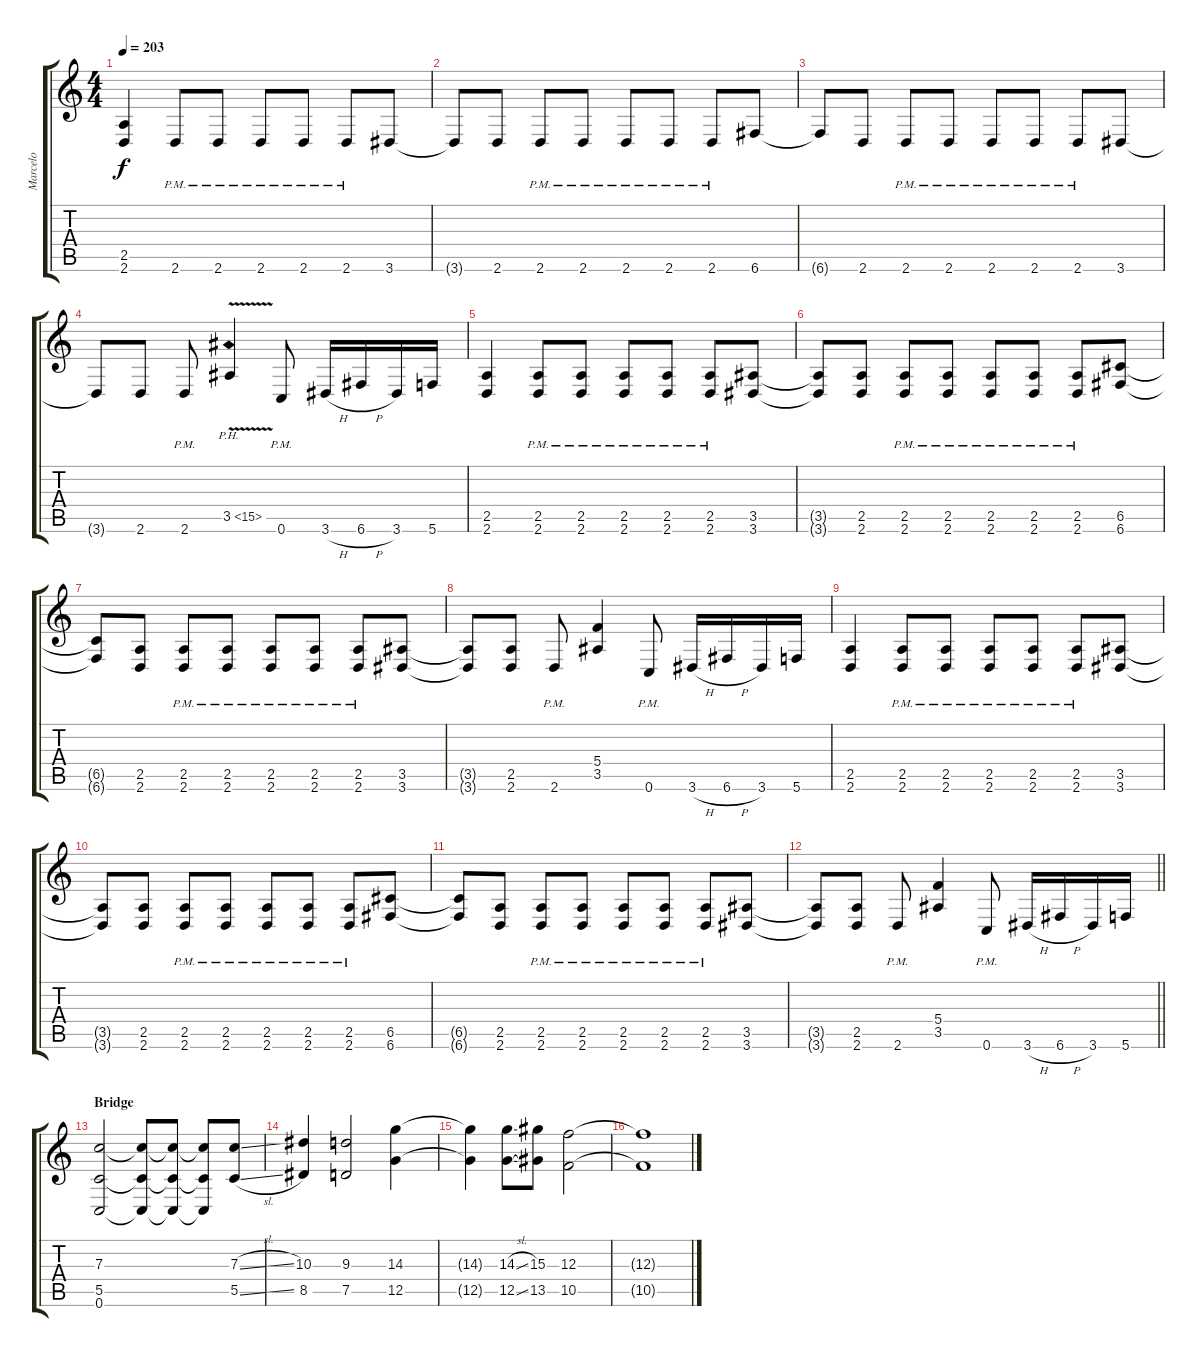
\track ("Marcelo" "Marcelo") {instrument distortionguitar}
\staff {score tabs}
\tuning (D4 A3 F3 C3 G2 C2) {hide}
\ts (4 4)
\tempo 203
\clef g2
\ks c
(2.5 2.6).4{dy f} 2.6{pm}.8 2.6{pm}.8 2.6{pm}.8 2.6{pm}.8 2.6{pm}.8 3.6.8 |
3.6{t}.8 2.6.8 2.6{pm}.8 2.6{pm}.8 2.6{pm}.8 2.6{pm}.8 2.6{pm}.8 6.6.8 |
6.6{t}.8 2.6.8 2.6{pm}.8 2.6{pm}.8 2.6{pm}.8 2.6{pm}.8 2.6{pm}.8 3.6.8 |
3.6{t}.8 2.6.8 2.6{pm}.8 3.5{ph 12 v}.4 0.6{pm}.8 3.6{h}.16 6.6{h}.16 3.6.16 5.6.16 |
(2.5 2.6).4 (2.5 2.6{pm}).8 (2.5 2.6{pm}).8 (2.5 2.6{pm}).8 (2.5 2.6{pm}).8 (2.5 2.6{pm}).8 (3.5 3.6).8 |
(3.5{t} 3.6{t}).8 (2.5 2.6).8 (2.5 2.6{pm}).8 (2.5 2.6{pm}).8 (2.5 2.6{pm}).8 (2.5 2.6{pm}).8 (2.5 2.6{pm}).8 (6.5 6.6).8 |
(6.5{t} 6.6{t}).8 (2.5 2.6).8 (2.5 2.6{pm}).8 (2.5 2.6{pm}).8 (2.5 2.6{pm}).8 (2.5 2.6{pm}).8 (2.5 2.6{pm}).8 (3.5 3.6).8 |
(3.5{t} 3.6{t}).8 (2.5 2.6).8 2.6{pm}.8 (5.4 3.5).4 0.6{pm}.8 3.6{h}.16 6.6{h}.16 3.6.16 5.6.16 |
(2.5 2.6).4 (2.5 2.6{pm}).8 (2.5 2.6{pm}).8 (2.5 2.6{pm}).8 (2.5 2.6{pm}).8 (2.5 2.6{pm}).8 (3.5 3.6).8 |
(3.5{t} 3.6{t}).8 (2.5 2.6).8 (2.5 2.6{pm}).8 (2.5 2.6{pm}).8 (2.5 2.6{pm}).8 (2.5 2.6{pm}).8 (2.5 2.6{pm}).8 (6.5 6.6).8 |
(6.5{t} 6.6{t}).8 (2.5 2.6).8 (2.5 2.6{pm}).8 (2.5 2.6{pm}).8 (2.5 2.6{pm}).8 (2.5 2.6{pm}).8 (2.5 2.6{pm}).8 (3.5 3.6).8 |
\barLineRight lightlight
(3.5{t} 3.6{t}).8 (2.5 2.6).8 2.6{pm}.8 (5.4 3.5).4 0.6{pm}.8 3.6{h}.16 6.6{h}.16 3.6.16 5.6.16 |
\section ("" "Bridge")
(7.3 5.5 0.6).2 (7.3{t} 5.5{t} 0.6{t}).8 (7.3{t} 5.5{t} 0.6{t}).8 (7.3{t} 5.5{t} 0.6{t}).8 (7.3{sl} 5.5{sl}).8 |
(10.3 8.5).4 (9.3 7.5).2 (14.3 12.5).4 |
(14.3{t} 12.5{t}).4 (14.3{sl} 12.5{sl}).8 (15.3 13.5).8 (12.3 10.5).2 |
(12.3{t} 10.5{t}).1
